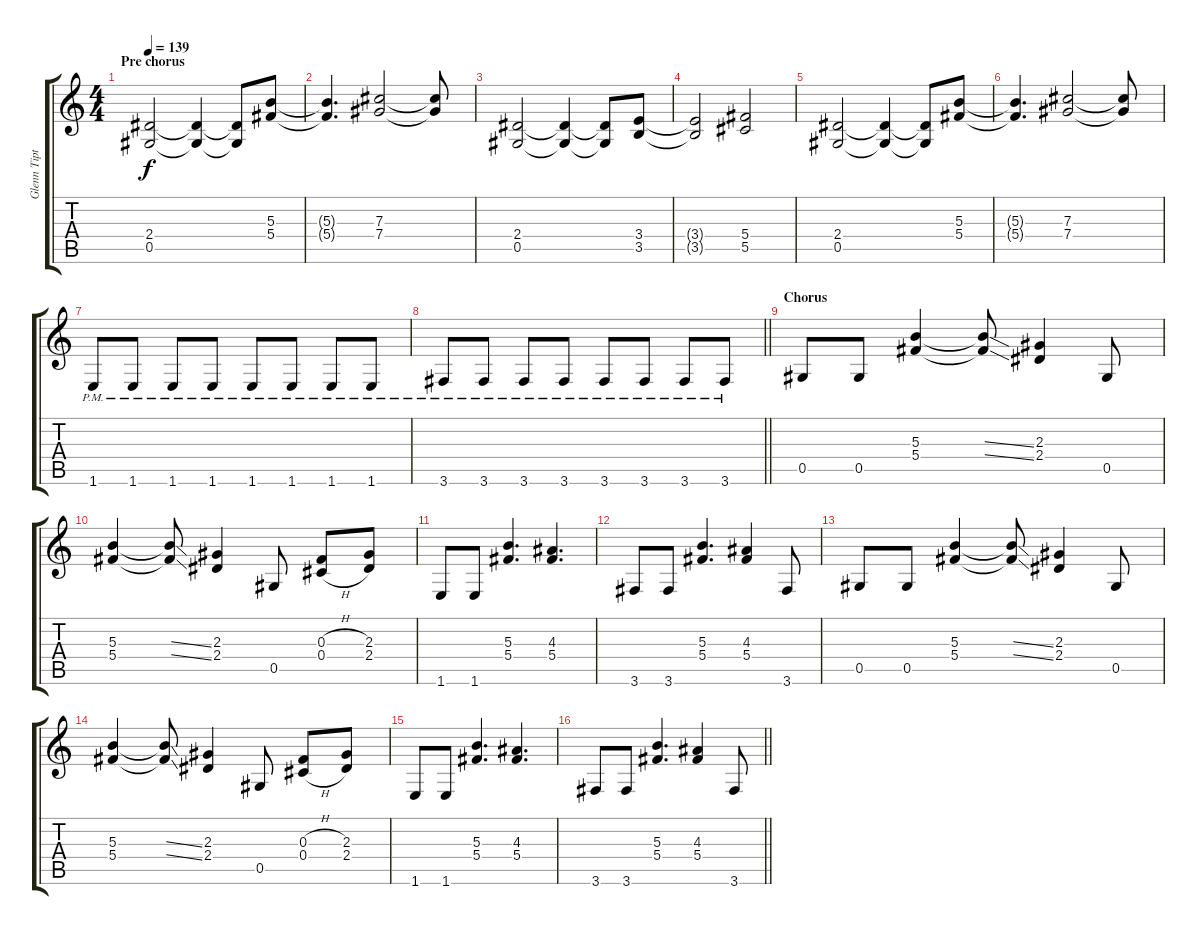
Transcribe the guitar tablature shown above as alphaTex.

\track ("Glenn Tipton" "Glenn Tipt") {instrument distortionguitar}
\staff {score tabs}
\tuning (Eb4 Bb3 Gb3 Db3 Ab2 Eb2) {hide}
\ts (4 4)
\section ("" "Pre chorus")
\tempo 139
\clef g2
\ks c
(2.4 0.5).2{dy f} (2.4{t} 0.5{t}).4 (2.4{t} 0.5{t}).8 (5.3 5.4).8 |
(5.3{t} 5.4{t}).4{d} (7.3 7.4).2 (7.3{t} 7.4{t}).8 |
(2.4 0.5).2 (2.4{t} 0.5{t}).4 (2.4{t} 0.5{t}).8 (3.4 3.5).8 |
(3.4{t} 3.5{t}).2 (5.4 5.5).2 |
(2.4 0.5).2 (2.4{t} 0.5{t}).4 (2.4{t} 0.5{t}).8 (5.3 5.4).8 |
(5.3{t} 5.4{t}).4{d} (7.3 7.4).2 (7.3{t} 7.4{t}).8 |
1.6{pm}.8 1.6{pm}.8 1.6{pm}.8 1.6{pm}.8 1.6{pm}.8 1.6{pm}.8 1.6{pm}.8 1.6{pm}.8 |
\barLineRight lightlight
3.6{pm}.8 3.6{pm}.8 3.6{pm}.8 3.6{pm}.8 3.6{pm}.8 3.6{pm}.8 3.6{pm}.8 3.6{pm}.8 |
\section ("" "Chorus")
0.5.8 0.5.8 (5.3 5.4).4 (5.3{ss t} 5.4{ss t}).8 (2.3 2.4).4 0.5.8 |
(5.3 5.4).4 (5.3{ss t} 5.4{ss t}).8 (2.3 2.4).4 0.5.8 (0.3{h} 0.4{h}).8 (2.3 2.4).8 |
1.6.8 1.6.8 (5.3 5.4).4{d} (4.3 5.4).4{d} |
3.6.8 3.6.8 (5.3 5.4).4{d} (4.3 5.4).4 3.6.8 |
0.5.8 0.5.8 (5.3 5.4).4 (5.3{ss t} 5.4{ss t}).8 (2.3 2.4).4 0.5.8 |
(5.3 5.4).4 (5.3{ss t} 5.4{ss t}).8 (2.3 2.4).4 0.5.8 (0.3{h} 0.4{h}).8 (2.3 2.4).8 |
1.6.8 1.6.8 (5.3 5.4).4{d} (4.3 5.4).4{d} |
\barLineRight lightlight
3.6.8 3.6.8 (5.3 5.4).4{d} (4.3 5.4).4 3.6.8
